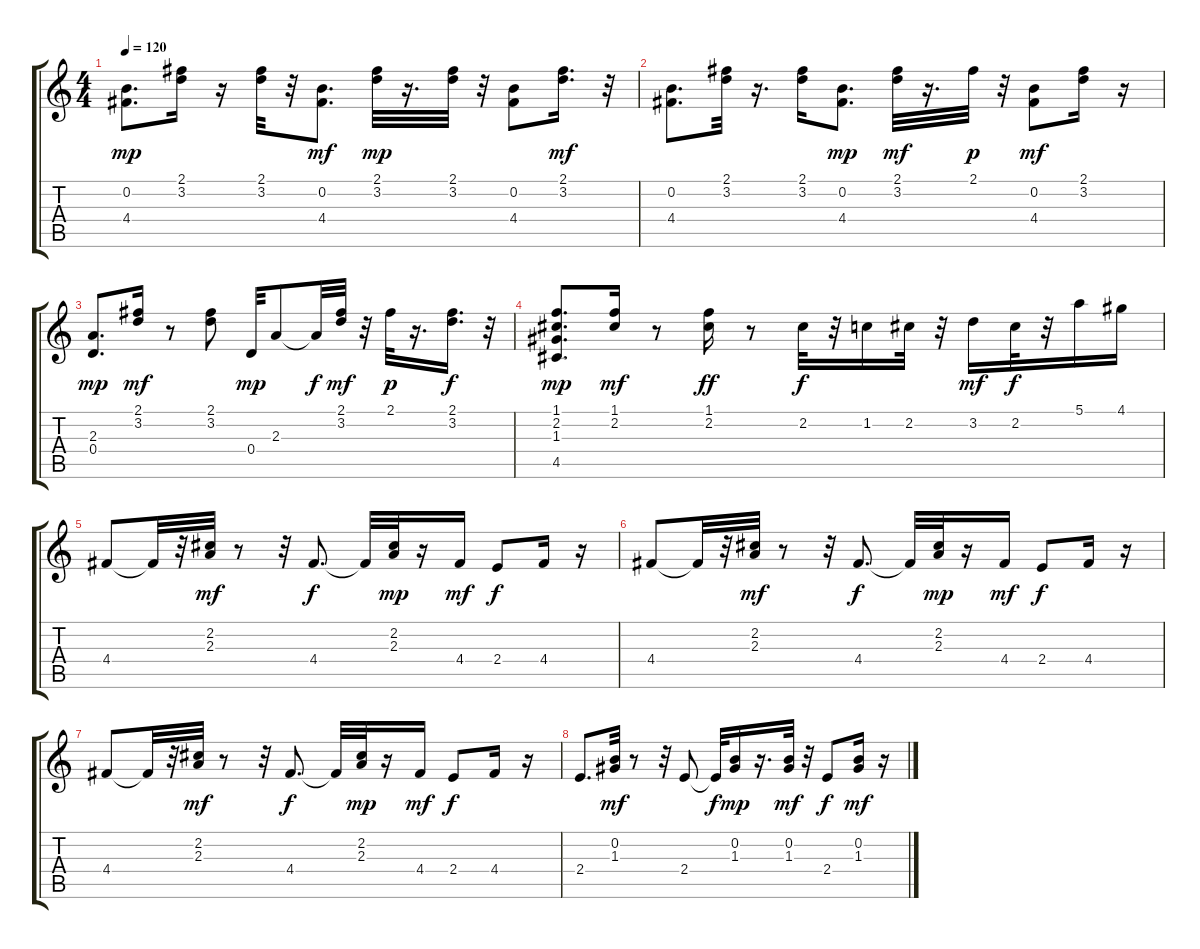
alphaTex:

\track "" {instrument acousticguitarsteel}
\staff {score tabs}
\tuning (E4 B3 G3 D3 A2 E2) {hide}
\ts (4 4)
\tempo 120
\clef g2
\ks c
(0.2 4.4).8{d dy mp} (2.1 3.2).16 r.16 (2.1 3.2).32 r.32 (0.2 4.4).8{d dy mf} (2.1 3.2).32{dy mp} r.16{d} (2.1 3.2).32 r.32 (0.2 4.4).8 (2.1 3.2).16{d dy mf} r.32 |
(0.2 4.4).8{d} (2.1 3.2).32 r.16{d} (2.1 3.2).16 (0.2 4.4).8{d dy mp} (2.1 3.2).32{dy mf} r.16{d} 2.1.32{dy p} r.32 (0.2 4.4).8{dy mf} (2.1 3.2).16 r.16 |
(2.3 0.4).8{d dy mp} (2.1 3.2).16{dy mf} r.8 (2.1 3.2).8 0.4.32{dy mp} 2.3.8 2.3{t}.32{dy f} (2.1 3.2).32{dy mf} r.32 2.1.32{dy p} r.16{d} (2.1 3.2).16{d dy f} r.32 |
(1.1 2.2 1.3 4.5).8{d dy mp} (1.1 2.2).16{dy mf} r.8 (1.1 2.2).16{dy ff} r.8 2.2.32{dy f} r.32 1.2.16 2.2.32 r.32 3.2.16{dy mf} 2.2.32{dy f} r.32 5.1.16 4.1.16 |
4.4.8 4.4{t}.32 r.32 (2.2 2.3).32{dy mf} r.8 r.32 4.4.8{d dy f} 4.4{t}.32 (2.2 2.3).32{dy mp} r.16 4.4.16{dy mf} 2.4.8{dy f} 4.4.16 r.16 |
4.4.8 4.4{t}.32 r.32 (2.2 2.3).32{dy mf} r.8 r.32 4.4.8{d dy f} 4.4{t}.32 (2.2 2.3).32{dy mp} r.16 4.4.16{dy mf} 2.4.8{dy f} 4.4.16 r.16 |
4.4.8 4.4{t}.32 r.32 (2.2 2.3).32{dy mf} r.8 r.32 4.4.8{d dy f} 4.4{t}.32 (2.2 2.3).32{dy mp} r.16 4.4.16{dy mf} 2.4.8{dy f} 4.4.16 r.16 |
2.4.8{d} (0.2 1.3).32{dy mf} r.8 r.32 2.4.8 2.4{t}.32{dy f} (0.2 1.3).16{dy mp} r.16{d} (0.2 1.3).32{dy mf} r.32 2.4.8{dy f} (0.2 1.3).16{dy mf} r.16
